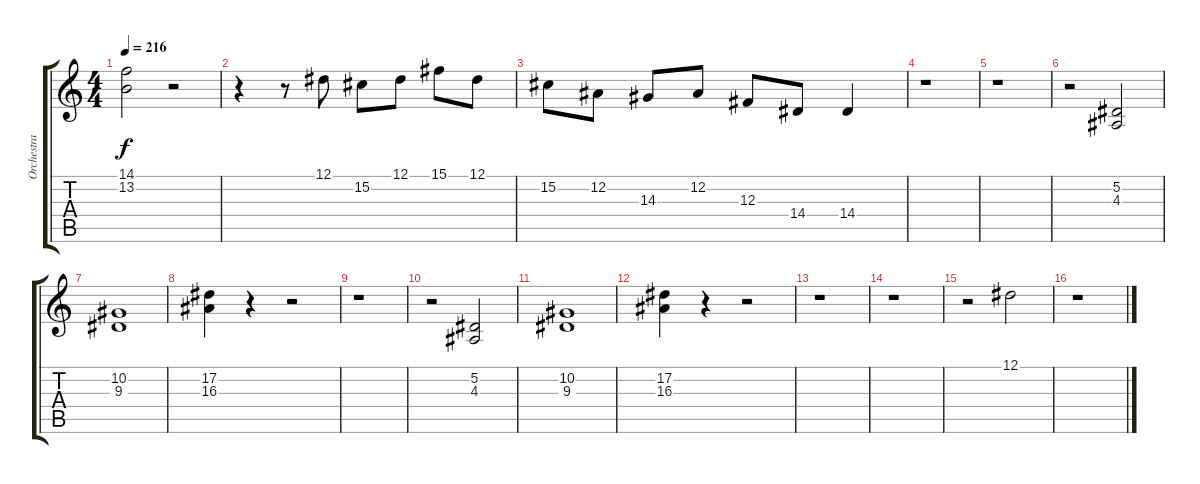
\track ("Orchestra 1" "Orchestra ") {instrument stringensemble1}
\staff {score tabs}
\tuning (Eb4 Bb3 Gb3 Db3 Ab2 Eb2) {hide}
\ts (4 4)
\tempo 216
\clef g2
\ks c
(14.1{t} 13.2{t}).2{dy f} r.2 |
r.4 r.8 12.1.8 15.2.8 12.1.8 15.1.8 12.1.8 |
15.2.8 12.2.8 14.3.8 12.2.8 12.3.8 14.4.8 14.4.4 |
r.1 |
r.1 |
r.2 (5.2 4.3).2 |
(10.2 9.3).1 |
(17.2 16.3).4 r.4 r.2 |
r.1 |
r.2 (5.2 4.3).2 |
(10.2 9.3).1 |
(17.2 16.3).4 r.4 r.2 |
r.1 |
r.1 |
r.2 12.1.2 |
r.1
